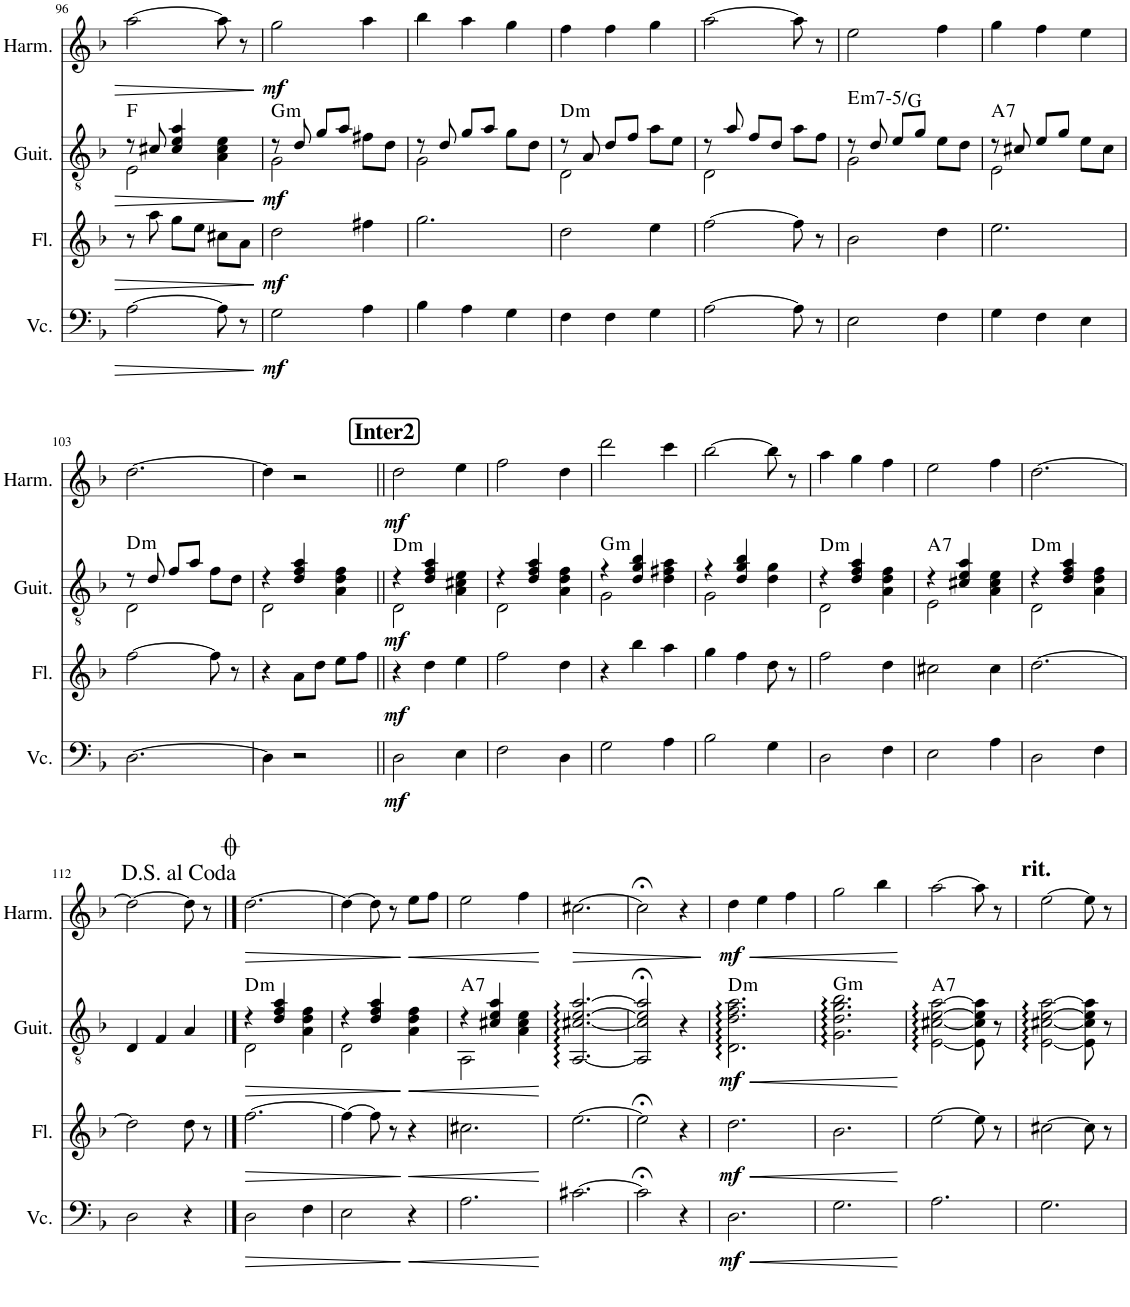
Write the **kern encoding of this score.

**kern	**dynam	**kern	**dynam	**kern	**dynam	**harte	**kern	**dynam
*part4	*part4	*part3	*part3	*part2	*part2	*part2	*part1	*part1
*staff4	*staff4	*staff3	*staff3	*staff2	*staff2	*	*staff1	*staff1
*I"チェロ	*	*I"フルート	*	*I"ギター	*	*	*I"ハーモニカ	*
!!LO:PB:g=z
*clefF4	*	*clefG2	*	*clefGv2	*	*	*clefG2	*
*k[b-]	*	*k[b-]	*	*k[b-]	*	*	*k[b-]	*
*M3/4	*	*M3/4	*	*M3/4	*	*	*M3/4	*
=96	=96	=96	=96	=96	=96	=96	=96	=96
*	*	*	*	*^	*	*	*	*
[2A\	.	8r	.	8r	2E\	.	F:maj	[2aa\	.
.	.	8aa\	.	8c#X/	.	.	.	.	.
.	.	8gg\L	.	4c#/ 4e/ 4a/	.	.	.	.	.
.	.	8ee\J	.	.	.	.	.	.	.
8A\]	.	8cc#X\L	.	4A\ 4c#\ 4e\	4ryy	.	.	8aa\]	.
8r	.	8a\J	.	.	.	.	.	8r	.
=97	=97	=97	=97	=97	=97	=97	=97	=97	=97
!	!LO:DY:b	!	!LO:DY:b	!	!	!LO:DY:b	!LO:H:kt=m	!	!LO:DY:b
2G\	mf	2dd\	mf	8r	2G\	mf	G:min	2gg\	mf
.	.	.	.	8d/	.	.	.	.	.
.	.	.	.	8g/L	.	.	.	.	.
.	.	.	.	8a/J	.	.	.	.	.
4A\	.	4ff#X\	.	8f#X\L	4ryy	.	.	4aa\	.
.	.	.	.	8d\J	.	.	.	.	.
=98	=98	=98	=98	=98	=98	=98	=98	=98	=98
4B-\	.	2.gg\	.	8r	2G\	.	.	4bb-\	.
.	.	.	.	8d/	.	.	.	.	.
4A\	.	.	.	8g/L	.	.	.	4aa\	.
.	.	.	.	8a/J	.	.	.	.	.
4G\	.	.	.	8g\L	4ryy	.	.	4gg\	.
.	.	.	.	8d\J	.	.	.	.	.
=99	=99	=99	=99	=99	=99	=99	=99	=99	=99
!	!	!	!	!	!	!	!LO:H:kt=m	!	!
4F\	.	2dd\	.	8r	2D\	.	D:min	4ff\	.
.	.	.	.	8A/	.	.	.	.	.
4F\	.	.	.	8d/L	.	.	.	4ff\	.
.	.	.	.	8f/J	.	.	.	.	.
4G\	.	4ee\	.	8a\L	4ryy	.	.	4gg\	.
.	.	.	.	8e\J	.	.	.	.	.
=100	=100	=100	=100	=100	=100	=100	=100	=100	=100
[2A\	.	[2ff\	.	8r	2D\	.	.	[2aa\	.
.	.	.	.	8a/	.	.	.	.	.
.	.	.	.	8f/L	.	.	.	.	.
.	.	.	.	8d/J	.	.	.	.	.
8A\]	.	8ff\]	.	8a\L	4ryy	.	.	8aa\]	.
8r	.	8r	.	8f\J	.	.	.	8r	.
=101	=101	=101	=101	=101	=101	=101	=101	=101	=101
!	!	!	!	!	!	!	!LO:H:kt=m7-5	!	!
2E\	.	2b-\	.	8r	2G\	.	E:hdim7/b3	2ee\	.
.	.	.	.	8d/	.	.	.	.	.
.	.	.	.	8e/L	.	.	.	.	.
.	.	.	.	8g/J	.	.	.	.	.
4F\	.	4dd\	.	8e\L	4ryy	.	.	4ff\	.
.	.	.	.	8d\J	.	.	.	.	.
=102	=102	=102	=102	=102	=102	=102	=102	=102	=102
!	!	!	!	!	!	!	!LO:H:kt=7	!	!
4G\	.	2.ee\	.	8r	2E\	.	A:7	4gg\	.
.	.	.	.	8c#X/	.	.	.	.	.
4F\	.	.	.	8e/L	.	.	.	4ff\	.
.	.	.	.	8g/J	.	.	.	.	.
4E\	.	.	.	8e\L	4ryy	.	.	4ee\	.
.	.	.	.	8c#\J	.	.	.	.	.
!!LO:LB:g=z
=103	=103	=103	=103	=103	=103	=103	=103	=103	=103
!	!	!	!	!	!	!	!LO:H:kt=m	!	!
[2.D\	.	[2ff\	.	8r	2D\	.	D:min	[2.dd\	.
.	.	.	.	8d/	.	.	.	.	.
.	.	.	.	8f/L	.	.	.	.	.
.	.	.	.	8a/J	.	.	.	.	.
.	.	8ff\]	.	8f\L	4ryy	.	.	.	.
.	.	8r	.	8d\J	.	.	.	.	.
=104	=104	=104	=104	=104	=104	=104	=104	=104	=104
4D\]	.	4r	.	4r	2D\	.	.	4dd\]	.
2r	.	8a\L	.	4d/ 4f/ 4a/	.	.	.	2r	.
.	.	8dd\J	.	.	.	.	.	.	.
.	.	8ee\L	.	4A\ 4d\ 4f\	4ryy	.	.	.	.
.	.	8ff\J	.	.	.	.	.	.	.
!!LO:REH:place=s1:a:B:cj:fs=14:t=Inter2
=105||	=105||	=105||	=105||	=105||	=105||	=105||	=105||	=105||	=105||
!	!LO:DY:b	!	!LO:DY:b	!	!	!LO:DY:b	!LO:H:kt=m	!	!LO:DY:b
2D\	mf	4r	mf	4r	2D\	mf	D:min	2dd\	mf
.	.	4dd\	.	4d/ 4f/ 4a/	.	.	.	.	.
4E\	.	4ee\	.	4A\ 4c#X\ 4e\	4ryy	.	.	4ee\	.
=106	=106	=106	=106	=106	=106	=106	=106	=106	=106
2F\	.	2ff\	.	4r	2D\	.	.	2ff\	.
.	.	.	.	4d/ 4f/ 4a/	.	.	.	.	.
4D\	.	4dd\	.	4A\ 4d\ 4f\	4ryy	.	.	4dd\	.
=107	=107	=107	=107	=107	=107	=107	=107	=107	=107
!	!	!	!	!	!	!	!LO:H:kt=m	!	!
2G\	.	4r	.	4r	2G\	.	G:min	2ddd\	.
.	.	4bb-\	.	4d/ 4g/ 4b-/	.	.	.	.	.
4A\	.	4aa\	.	4d\ 4f#X\ 4a\	4ryy	.	.	4ccc\	.
=108	=108	=108	=108	=108	=108	=108	=108	=108	=108
2B-\	.	4gg\	.	4r	2G\	.	.	[2bb-\	.
.	.	4ff\	.	4d/ 4g/ 4b-/	.	.	.	.	.
4G\	.	8dd\	.	4d\ 4g\	4ryy	.	.	8bb-\]	.
.	.	8r	.	.	.	.	.	8r	.
=109	=109	=109	=109	=109	=109	=109	=109	=109	=109
!	!	!	!	!	!	!	!LO:H:kt=m	!	!
2D\	.	2ff\	.	4r	2D\	.	D:min	4aa\	.
.	.	.	.	4d/ 4f/ 4a/	.	.	.	4gg\	.
4F\	.	4dd\	.	4A\ 4d\ 4f\	4ryy	.	.	4ff\	.
=110	=110	=110	=110	=110	=110	=110	=110	=110	=110
!	!	!	!	!	!	!	!LO:H:kt=7	!	!
2E\	.	2cc#X\	.	4r	2E\	.	A:7	2ee\	.
.	.	.	.	4c#X/ 4e/ 4a/	.	.	.	.	.
4A\	.	4cc#\	.	4A\ 4c#\ 4e\	4ryy	.	.	4ff\	.
=111	=111	=111	=111	=111	=111	=111	=111	=111	=111
!	!	!	!	!	!	!	!LO:H:kt=m	!	!
2D\	.	[2.dd\	.	4r	2D\	.	D:min	[2.dd\	.
.	.	.	.	4d/ 4f/ 4a/	.	.	.	.	.
4F\	.	.	.	4A\ 4d\ 4f\	4ryy	.	.	.	.
*	*	*	*	*v	*v	*	*	*	*
!!LO:LB:g=z
=112	=112	=112	=112	=112	=112	=112	=112	=112
2D\	.	2dd\]	.	4D/	.	.	2dd\_	.
.	.	.	.	4F/	.	.	.	.
4r	.	8dd\	.	4A/	.	.	8dd\]	.
.	.	8r	.	.	.	.	8r	.
==113	==113	==113	==113	==113	==113	==113	==113	==113
!	!LO:HP:b	!	!LO:HP:b	!	!LO:HP:b	!LO:H:kt=m	!	!LO:HP:b
*	*	*	*	*^	*	*	*	*
2D\	>	[2.ff\	>	4r	2D\	>	D:min	[2.dd\	>
.	.	.	.	4d/ 4f/ 4a/	.	.	.	.	.
4F\	.	.	.	4A\ 4d\ 4f\	4ryy	.	.	.	.
=114	=114	=114	=114	=114	=114	=114	=114	=114	=114
2E\	.	4ff\_	.	4r	2D\	.	.	4dd\_	.
.	.	8ff\]	.	4d/ 4f/ 4a/	.	.	.	8dd\]	.
.	.	8r	.	.	.	.	.	8r	.
!	!LO:HP:n=1:b	!	!LO:HP:n=1:b	!	!	!LO:HP:n=1:b	!	!	!LO:HP:n=1:b
4r	] <	4r	] <	4A\ 4d\ 4f\	4ryy	] <	.	8ee\L	] <
.	.	.	.	.	.	.	.	8ff\J	.
=115	=115	=115	=115	=115	=115	=115	=115	=115	=115
!	!	!	!	!	!	!	!LO:H:kt=7	!	!
2.A\	.	2.cc#X\	.	4r	2AA\	.	A:7	2ee\	.
.	.	.	.	4c#X/ 4e/ 4a/	.	.	.	.	.
.	.	.	.	4A\ 4c#\ 4e\	4ryy	.	.	4ff\	.
*	*	*	*	*v	*v	*	*	*	*
.	[	.	[	.	[	.	.	[
=116	=116	=116	=116	=116	=116	=116	=116	=116
!	!	!	!	!	!	!	!	!LO:HP:b
[2.c#X\	.	[2.ee\	.	[2.AA/ [2.c#X/ [2.e/ [2.a/	.	.	[2.cc#X\	>
=117	=117	=117	=117	=117	=117	=117	=117	=117
2c#;<\]	.	2ee;<\]	.	2AA/];< 2c#/];< 2e/];< 2a/];<	.	.	2cc#;<\]	.
4r	.	4r	.	4r	.	.	4r	.
.	.	.	.	.	.	.	.	]
=118	=118	=118	=118	=118	=118	=118	=118	=118
!	!LO:HP:b	!	!LO:HP:b	!	!LO:HP:b	!	!	!LO:HP:b
!	!LO:DY:n=1:b	!	!LO:DY:n=1:b	!	!LO:DY:n=1:b	!LO:H:kt=m	!	!LO:DY:n=1:b
2.D\	< mf	2.dd\	< mf	2.D\ 2.d\ 2.f\ 2.a\	< mf	D:min	4dd\	< mf
.	.	.	.	.	.	.	4ee\	.
.	.	.	.	.	.	.	4ff\	.
=119	=119	=119	=119	=119	=119	=119	=119	=119
!	!	!	!	!	!	!LO:H:kt=m	!	!
2.G\	.	2.b-\	.	2.G\ 2.d\ 2.g\ 2.b-\	.	G:min	2gg\	.
.	.	.	.	.	.	.	4bb-\	.
.	[	.	[	.	[	.	.	[
=120	=120	=120	=120	=120	=120	=120	=120	=120
!	!	!	!	!	!	!LO:H:kt=7	!	!
2.A\	.	[2ee\	.	[2E\ [2c#X\ [2e\ [2a\	.	A:7	[2aa\	.
.	.	8ee\]	.	8E\] 8c#\] 8e\] 8a\]	.	.	8aa\]	.
.	.	8r	.	8r	.	.	8r	.
=121	=121	=121	=121	=121	=121	=121	=121	=121
!	!	!	!	!	!	!	!LO:TX:a:B:t=rit.	!
2.G\	.	[2cc#X\	.	[2E\ [2c#X\ [2e\ [2a\	.	.	[2ee\	.
.	.	8cc#\]	.	8E\] 8c#\] 8e\] 8a\]	.	.	8ee\]	.
.	.	8r	.	8r	.	.	8r	.
=	=	=	=	=	=	=	=	=
*-	*-	*-	*-	*-	*-	*-	*-	*-
